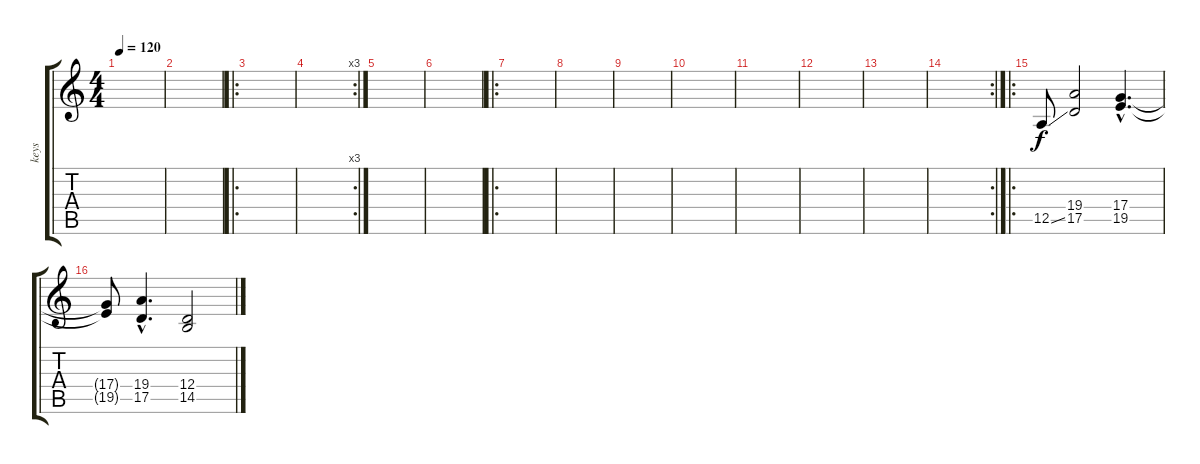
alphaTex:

\track ("keys" "keys") {instrument stringensemble1}
\staff {score tabs}
\tuning (E4 B3 G3 D3 A2 E2) {hide}
\ts (4 4)
\tempo 120
\clef g2
\ks c
|
|
\ro
|
\rc 3
|
|
|
\ro
|
|
|
|
|
|
|
\rc 2
|
\ro
12.5{ss}.8{volume 11 balance 8 instrument stringensemble1} (19.4 17.5).2 (17.4{hac} 19.5{hac}).4{d} |
(17.4{t} 19.5{t}).8 (19.4{hac} 17.5{hac}).4{d} (12.4 14.5).2
